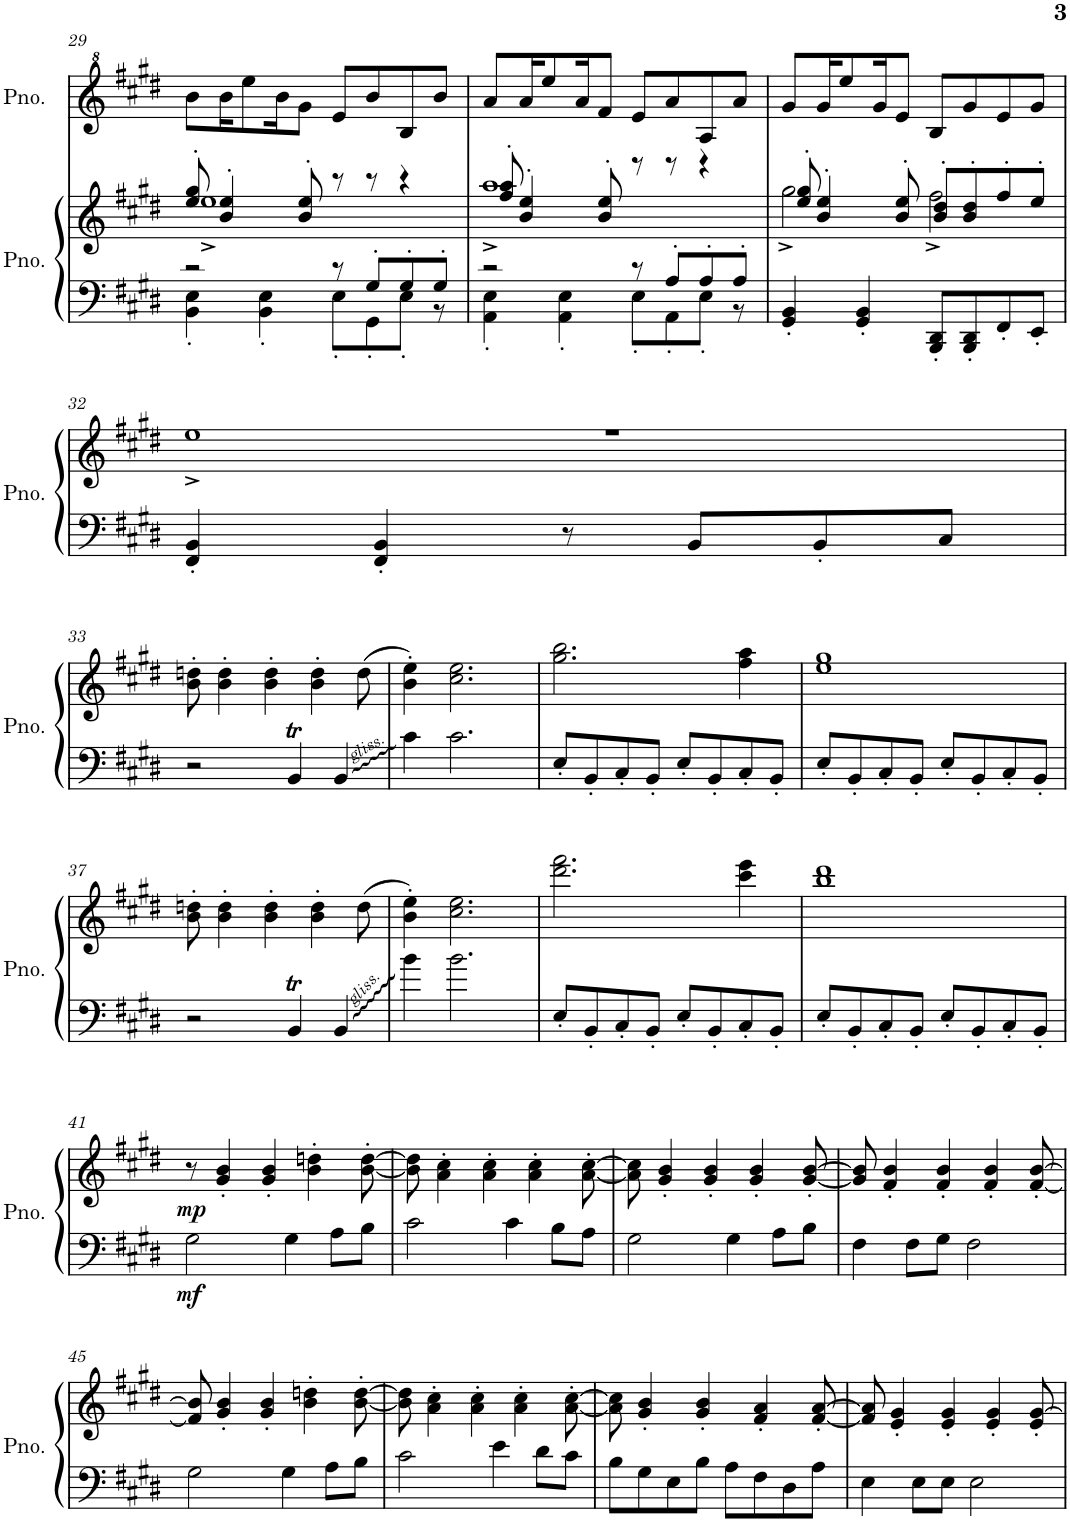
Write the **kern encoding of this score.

**kern	**kern	**dynam	**kern
*part2	*part2	*part2	*part1
*staff3	*staff2	*staff2/3	*staff1
*I"Piano	*	*	*I"鋼琴
*I'Pno.	*	*	*
!!LO:PB:g=z
*clefF4	*clefG2	*	*clefG^2
*k[f#c#g#d#]	*k[f#c#g#d#]	*	*k[f#c#g#d#]
*M4/4	*M4/4	*	*M4/4
=29	=29	=29	=29
*^	*^	*	*
2r	4BB\' 4E\'	8ee/' 8gg#/'	1ee^	.	8bb\L
.	.	4b/' 4ee/'	.	.	16bb\K
.	.	.	.	.	8eee\
.	4BB\' 4E\'	.	.	.	.
.	.	.	.	.	16bb\K
.	.	8b/' 8ee/'	.	.	8gg#\J
8r	8E'\L	8r	.	.	8ee/L
8G#'/L	8GG#'\	8r	.	.	8bb/
8G#'/	8E'\J	4r	.	.	8b/
8G#'/J	8r	.	.	.	8bb/J
=30	=30	=30	=30	=30	=30
2r	4AA\' 4E\'	8ff#/' 8aa/'	1aa^	.	8aa/L
.	.	4b/' 4ee/'	.	.	16aa/K
.	.	.	.	.	8eee/
.	4AA\' 4E\'	.	.	.	.
.	.	.	.	.	16aa/K
.	.	8b/' 8ee/'	.	.	8ff#/J
8r	8E'\L	8r	.	.	8ee/L
8A'/L	8AA'\	8r	.	.	8aa/
8A'/	8E'\J	4r	.	.	8a/
8A'/J	8r	.	.	.	8aa/J
*v	*v	*	*	*	*
=31	=31	=31	=31	=31
4GG#/' 4BB/'	8ee/' 8gg#/'	2gg#^\	.	8gg#/L
.	4b/' 4ee/'	.	.	16gg#/K
.	.	.	.	8eee/
4GG#/' 4BB/'	.	.	.	.
.	.	.	.	16gg#/K
.	8b/' 8ee/'	.	.	8ee/J
8BBB/' 8DD#/'L	8b/' 8dd#/'L	2ff#^\	.	8b/L
8BBB/' 8DD#/'	8b/' 8dd#/'	.	.	8gg#/
8FF#'/	8ff#'/	.	.	8ee/
8EE'/J	8ee'/J	.	.	8gg#/J
!!LO:LB:g=z
=32	=32	=32	=32	=32
4FF#/' 4BB/'	1r	1ee^	.	1r
4FF#/' 4BB/'	.	.	.	.
8r	.	.	.	.
8BB/L	.	.	.	.
8BB'/	.	.	.	.
8C#/J	.	.	.	.
*	*v	*v	*	*
!!LO:LB:g=z
=33	=33	=33	=33
*k[f#c#g#d#]	*k[f#c#g#d#]	*	*k[f#c#g#d#]
2r	8b\' 8ddn\'	.	1r
.	4b\' 4dd\'	.	.
.	4b\' 4dd\'	.	.
4BBT/	.	.	.
.	4b\' 4dd\'	.	.
4BB/	.	.	.
.	(8dd\	.	.
=34	=34	=34	=34
4c#\	4b\' 4ee\')	.	1r
2.c#\	2.cc#\ 2.ee\	.	.
=35	=35	=35	=35
8E'/L	2.gg#\ 2.bb\	.	1r
8BB'/	.	.	.
8C#'/	.	.	.
8BB'/J	.	.	.
8E'/L	.	.	.
8BB'/	.	.	.
8C#'/	4ff#\ 4aa\	.	.
8BB'/J	.	.	.
=36	=36	=36	=36
8E'/L	1ee 1gg#	.	1r
8BB'/	.	.	.
8C#'/	.	.	.
8BB'/J	.	.	.
8E'/L	.	.	.
8BB'/	.	.	.
8C#'/	.	.	.
8BB'/J	.	.	.
!!LO:LB:g=z
=37	=37	=37	=37
2r	8b\' 8ddn\'	.	1r
.	4b\' 4dd\'	.	.
.	4b\' 4dd\'	.	.
4BBT/	.	.	.
.	4b\' 4dd\'	.	.
4BB/	.	.	.
.	(8dd\	.	.
=38	=38	=38	=38
4b\	4b\' 4ee\')	.	1r
2.b\	2.cc#\ 2.ee\	.	.
=39	=39	=39	=39
8E'/L	2.ddd#\ 2.fff#\	.	1r
8BB'/	.	.	.
8C#'/	.	.	.
8BB'/J	.	.	.
8E'/L	.	.	.
8BB'/	.	.	.
8C#'/	4ccc#\ 4eee\	.	.
8BB'/J	.	.	.
=40	=40	=40	=40
8E'/L	1bb 1ddd#	.	1r
8BB'/	.	.	.
8C#'/	.	.	.
8BB'/J	.	.	.
8E'/L	.	.	.
8BB'/	.	.	.
8C#'/	.	.	.
8BB'/J	.	.	.
!!LO:LB:g=z
=41	=41	=41	=41
!	!	!LO:DY:b=2	!
!	!	!LO:DY:n=1:b	!
2G#\	8r	mf mp	1r
.	4g#/' 4b/'	.	.
.	4g#/' 4b/'	.	.
4G#\	.	.	.
.	4b\' 4ddn\'	.	.
8A\L	.	.	.
8B\J	[8b\' [8dd\'	.	.
=42	=42	=42	=42
2c#\	8b\] 8dd\]	.	1r
.	4a\' 4cc#\'	.	.
.	4a\' 4cc#\'	.	.
4c#\	.	.	.
.	4a\' 4cc#\'	.	.
8B\L	.	.	.
8A\J	[8a\' [8cc#\'	.	.
=43	=43	=43	=43
2G#\	8a\] 8cc#\]	.	1r
.	4g#/' 4b/'	.	.
.	4g#/' 4b/'	.	.
4G#\	.	.	.
.	4g#/' 4b/'	.	.
8A\L	.	.	.
8B\J	[8g#/' [8b/'	.	.
=44	=44	=44	=44
4F#\	8g#/] 8b/]	.	1r
.	4f#/' 4b/'	.	.
8F#\L	.	.	.
8G#\J	4f#/' 4b/'	.	.
2F#\	.	.	.
.	4f#/' 4b/'	.	.
.	[8f#/' [8b/'	.	.
!!LO:LB:g=z
=45	=45	=45	=45
2G#\	8f#/] 8b/]	.	1r
.	4g#/' 4b/'	.	.
.	4g#/' 4b/'	.	.
4G#\	.	.	.
.	4b\' 4ddn\'	.	.
8A\L	.	.	.
8B\J	[8b\' [8dd\'	.	.
=46	=46	=46	=46
2c#\	8b\] 8dd\]	.	1r
.	4a\' 4cc#\'	.	.
.	4a\' 4cc#\'	.	.
4e\	.	.	.
.	4a\' 4cc#\'	.	.
8d#\L	.	.	.
8c#\J	[8a\' [8cc#\'	.	.
=47	=47	=47	=47
8B\L	8a\] 8cc#\]	.	1r
8G#\	4g#/' 4b/'	.	.
8E\	.	.	.
8B\J	4g#/' 4b/'	.	.
8A\L	.	.	.
8F#\	4f#/' 4a/'	.	.
8D#\	.	.	.
8A\J	[8f#/' [8a/'	.	.
=48	=48	=48	=48
4E\	8f#/] 8a/]	.	1r
.	4e/' 4g#/'	.	.
8E\L	.	.	.
8E\J	4e/' 4g#/'	.	.
2E\	.	.	.
.	4e/' 4g#/'	.	.
.	8e/' [8g#/'	.	.
=	=	=	=
*-	*-	*-	*-
